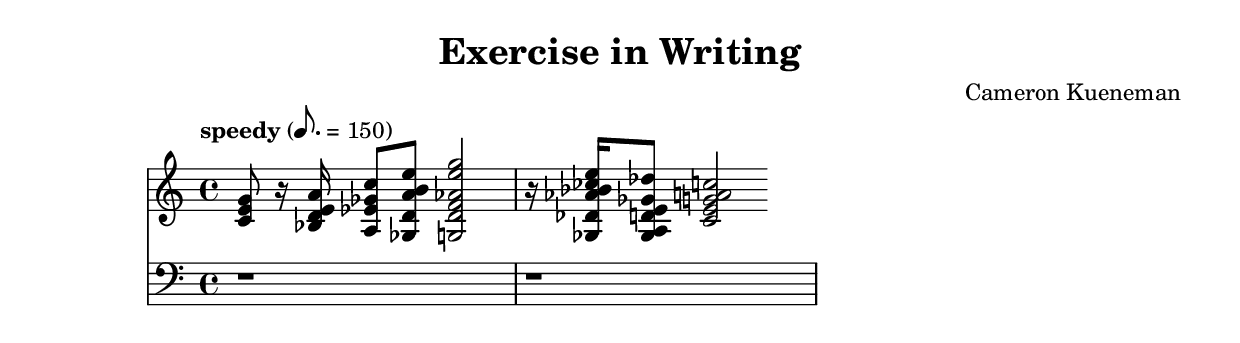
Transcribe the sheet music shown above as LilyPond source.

\header {
  title = "Exercise in Writing"
  composer = "Cameron Kueneman"
}

\score { <<
  \relative c'  
  \new Staff{
  \time 4/4 \clef treble \tempo speedy 8. = 150
    %c8 e g e
    %c8 e g e 
    %d f a f
    %d f a f
    %c'16 b a g f e d c d8. c16
    %<c e g>4

    <c e g>8 r16 <bes d e a> <a ees' ges c >8 %c, Bb6 #11 
    <ges d' a' b e > <g d' f aes e' g>2
    r16
    < ges des' aes' bes ces e   >16 %f# dom to F# min7 to C6
    < ges a d e ges des'>8
    <c e g a c >2

  }
  \new Staff { \time 4/4 \clef bass
  r1 r1 
  }
  >>
  

  \layout {}
  \midi {}
}